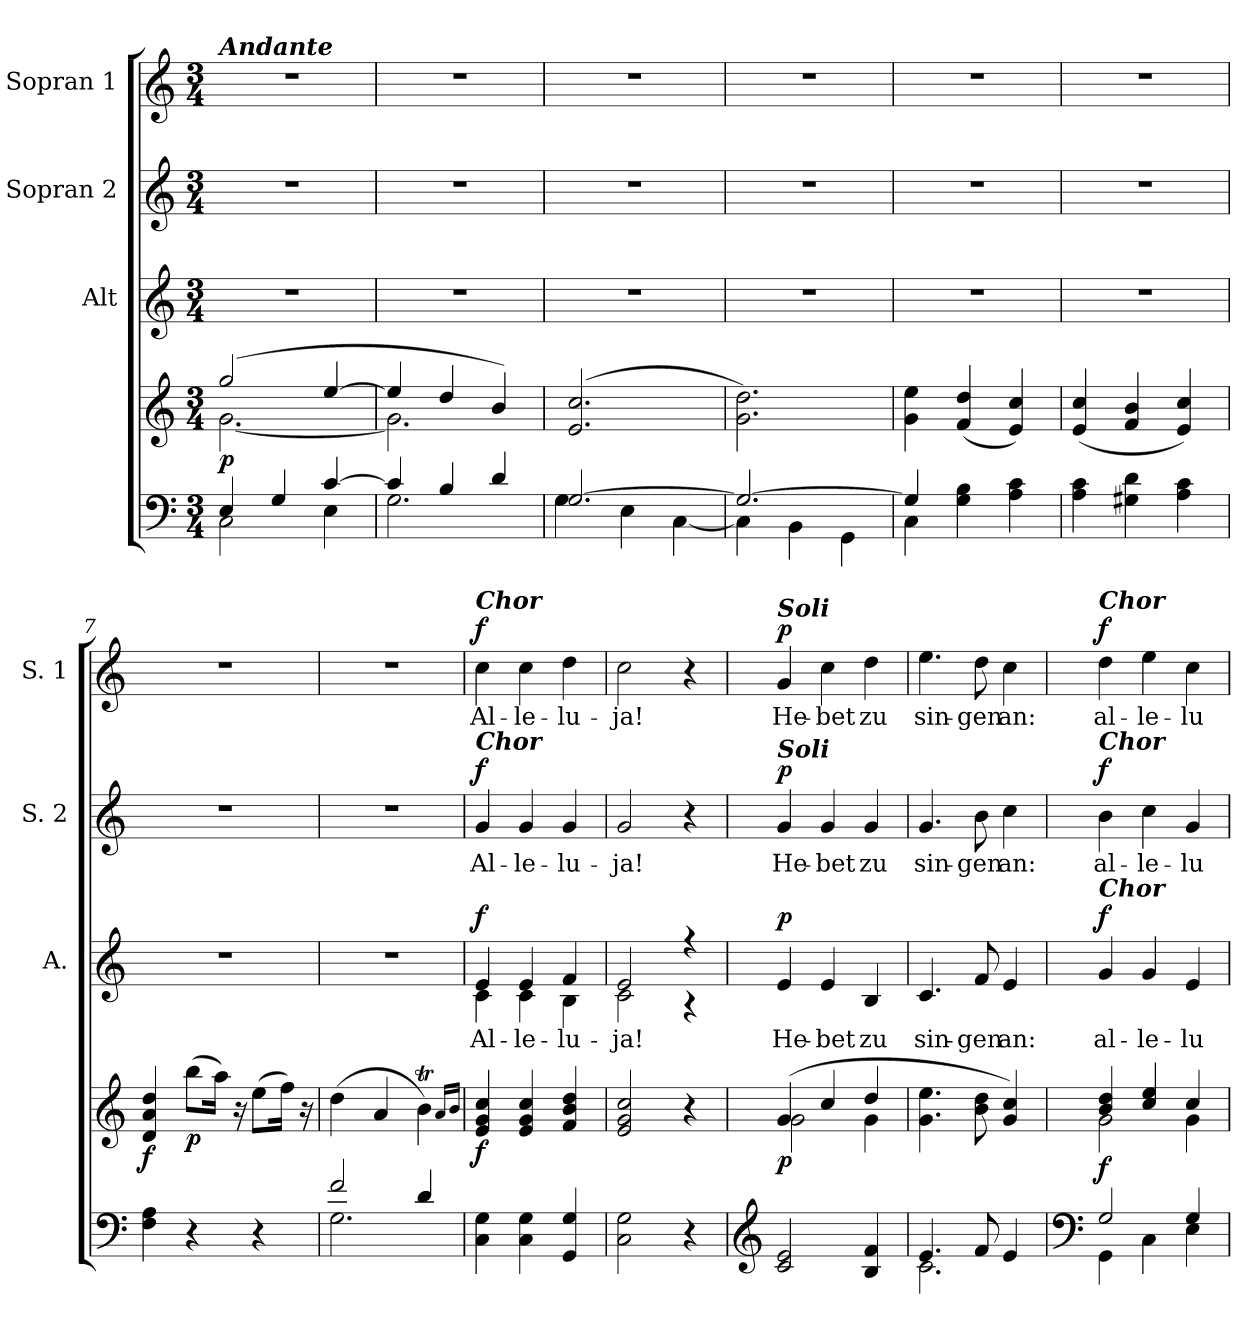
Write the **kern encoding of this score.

**kern	**kern	**dynam	**kern	**text	**dynam	**kern	**text	**dynam	**kern	**text	**dynam
*part4	*part4	*part4	*part3	*part3	*part3	*part2	*part2	*part2	*part1	*part1	*part1
*staff5	*staff4	*staff4/5	*staff3	*staff3	*staff3	*staff2	*staff2	*staff2	*staff1	*staff1	*staff1
*	*	*	*I"Alt	*	*	*I"Sopran 2	*	*	*I"Sopran 1	*	*
*	*	*	*I'A.	*	*	*I'S. 2	*	*	*I'S. 1	*	*
*clefF4	*clefG2	*	*clefG2	*	*	*clefG2	*	*	*clefG2	*	*
*k[]	*k[]	*	*k[]	*	*	*k[]	*	*	*k[]	*	*
*C:	*C:	*	*C:	*	*	*C:	*	*	*C:	*	*
*M3/4	*M3/4	*	*M3/4	*	*	*M3/4	*	*	*M3/4	*	*
=1	=1	=1	=1	=1	=1	=1	=1	=1	=1	=1	=1
*^	*^	*	*	*	*	*	*	*	*	*	*
!	!	!	!	!	!	!	!	!	!	!	!LO:TX:a:Bi:t=Andante	!	!
!	!	!	!	!LO:DY:b	!	!	!	!	!	!	!	!	!
4E/	2C\	(2gg/	[<2.g\	p	2.r	.	.	2.r	.	.	2.r	.	.
4G/	.	.	.	.	.	.	.	.	.	.	.	.	.
[>4c/	4E\	[>4ee/	.	.	.	.	.	.	.	.	.	.	.
=2	=2	=2	=2	=2	=2	=2	=2	=2	=2	=2	=2	=2	=2
4c/]	2.G\	4ee/]	2.g\]	.	2.r	.	.	2.r	.	.	2.r	.	.
4B/	.	4dd/	.	.	.	.	.	.	.	.	.	.	.
4d/	.	4b/)	.	.	.	.	.	.	.	.	.	.	.
*	*	*v	*v	*	*	*	*	*	*	*	*	*	*
=3	=3	=3	=3	=3	=3	=3	=3	=3	=3	=3	=3	=3
[>2.G/	4G\	(2.e/ 2.cc/	.	2.r	.	.	2.r	.	.	2.r	.	.
.	4E\	.	.	.	.	.	.	.	.	.	.	.
.	[<4C\	.	.	.	.	.	.	.	.	.	.	.
=4	=4	=4	=4	=4	=4	=4	=4	=4	=4	=4	=4	=4
2.G/_	4C\]	2.g\ 2.dd\)	.	2.r	.	.	2.r	.	.	2.r	.	.
.	4BB\	.	.	.	.	.	.	.	.	.	.	.
.	4GG\	.	.	.	.	.	.	.	.	.	.	.
=5	=5	=5	=5	=5	=5	=5	=5	=5	=5	=5	=5	=5
4G/]	4C\	4g\ 4ee\	.	2.r	.	.	2.r	.	.	2.r	.	.
4G\ 4B\	2ryy	(<4f/ 4dd/	.	.	.	.	.	.	.	.	.	.
4A\ 4c\	.	4e/ 4cc/)	.	.	.	.	.	.	.	.	.	.
*v	*v	*	*	*	*	*	*	*	*	*	*	*
=6	=6	=6	=6	=6	=6	=6	=6	=6	=6	=6	=6
4A\ 4c\	(<4e/ 4cc/	.	2.r	.	.	2.r	.	.	2.r	.	.
4G#X\ 4d\	4f/ 4b/	.	.	.	.	.	.	.	.	.	.
4A\ 4c\	4e/ 4cc/)	.	.	.	.	.	.	.	.	.	.
=7	=7	=7	=7	=7	=7	=7	=7	=7	=7	=7	=7
!	!	!LO:DY:b	!	!	!	!	!	!	!	!	!
4F\ 4A\	4d/ 4a/ 4dd/	f	2.r	.	.	2.r	.	.	2.r	.	.
!	!	!LO:DY:b	!	!	!	!	!	!	!	!	!
4r	(>8bb\L	p	.	.	.	.	.	.	.	.	.
.	16aa\Jk)	.	.	.	.	.	.	.	.	.	.
.	16r	.	.	.	.	.	.	.	.	.	.
4r	(>8ee\L	.	.	.	.	.	.	.	.	.	.
.	16ff\Jk)	.	.	.	.	.	.	.	.	.	.
.	16r	.	.	.	.	.	.	.	.	.	.
!!LO:LB:g=z
=8	=8	=8	=8	=8	=8	=8	=8	=8	=8	=8	=8
*^	*	*	*	*	*	*	*	*	*	*	*
2f/	2.G\	(>4dd\	.	2.r	.	.	2.r	.	.	2.r	.	.
.	.	4a/	.	.	.	.	.	.	.	.	.	.
4d/	.	4bt\)	.	.	.	.	.	.	.	.	.	.
*v	*v	*	*	*	*	*	*	*	*	*	*	*
.	16qa/LL	.	.	.	.	.	.	.	.	.	.
.	16qb/JJ	.	.	.	.	.	.	.	.	.	.
=9	=9	=9	=9	=9	=9	=9	=9	=9	=9	=9	=9
!	!	!	!	!	!	!	!	!	!LO:TX:a:Bi:t=Chor	!	!
!	!	!	!	!	!	!LO:TX:a:Bi:t=Chor	!	!	!	!	!
!	!	!	!LO:TX:a:Bi:t=Chor	!	!	!	!	!	!	!	!
!	!	!LO:DY:b	!	!LO:LY:b	!LO:DY:a	!	!LO:LY:b	!LO:DY:a	!	!LO:LY:b	!LO:DY:a
*	*	*	*^	*	*	*	*	*	*	*	*
4C\ 4G\	4e/ 4g/ 4cc/	f	4e/	4c\	Al-	f	4g/	Al-	f	4cc\	Al-	f
!	!	!	!	!	!LO:LY:b	!	!	!LO:LY:b	!	!	!LO:LY:b	!
4C\ 4G\	4e/ 4g/ 4cc/	.	4e/	4c\	-le-	.	4g/	-le-	.	4cc\	-le-	.
!	!	!	!	!	!LO:LY:b	!	!	!LO:LY:b	!	!	!LO:LY:b	!
4GG/ 4G/	4f/ 4b/ 4dd/	.	4f/	4B\	-lu-	.	4g/	-lu-	.	4dd\	-lu-	.
=10	=10	=10	=10	=10	=10	=10	=10	=10	=10	=10	=10	=10
!	!	!	!	!	!LO:LY:b	!	!	!LO:LY:b	!	!	!LO:LY:b	!
2C\ 2G\	2e/ 2g/ 2cc/	.	2e/	2c\	-ja!	.	2g/	-ja!	.	2cc\	-ja!	.
4r	4r	.	4r	4r	.	.	4r	.	.	4r	.	.
*	*	*	*v	*v	*	*	*	*	*	*	*	*
=11	=11	=11	=11	=11	=11	=11	=11	=11	=11	=11	=11
*clefG2	*	*	*	*	*	*	*	*	*	*	*
*	*^	*	*^	*	*	*	*	*	*	*	*
!	!	!	!	!	!	!	!	!	!	!	!LO:TX:a:Bi:t=Soli	!	!
!	!	!	!	!	!	!	!	!LO:TX:a:Bi:t=Soli	!	!	!	!	!
!	!	!	!	!LO:TX:a:Bi:t=Soli	!	!	!	!	!	!	!	!	!
!	!	!	!LO:DY:b	!	!	!LO:LY:b	!LO:DY:a	!	!LO:LY:b	!LO:DY:a	!	!LO:LY:b	!LO:DY:a
*	*	*	*	*v	*v	*	*	*	*	*	*	*	*
2c/ 2e/	(4g/	2g\	p	4e/	He-	p	4g/	He-	p	4g/	He-	p
!	!	!	!	!	!LO:LY:b	!	!	!LO:LY:b	!	!	!LO:LY:b	!
.	4cc/	.	.	4e/	-bet	.	4g/	-bet	.	4cc\	-bet	.
!	!	!	!	!	!LO:LY:b	!	!	!LO:LY:b	!	!	!LO:LY:b	!
4B/ 4f/	4dd/	4g\	.	4B/	zu	.	4g/	zu	.	4dd\	zu	.
=12	=12	=12	=12	=12	=12	=12	=12	=12	=12	=12	=12	=12
*^	*	*	*	*	*	*	*	*	*	*	*	*
!	!	!	!	!	!	!LO:LY:b	!	!	!LO:LY:b	!	!	!LO:LY:b	!
*	*	*v	*v	*	*	*	*	*	*	*	*	*	*
4.e/	2.c\	4.g\ 4.ee\	.	4.c/	sin-	.	4.g/	sin-	.	4.ee\	sin-	.
!	!	!	!	!	!LO:LY:b	!	!	!LO:LY:b	!	!	!LO:LY:b	!
8f/	.	8b\ 8dd\	.	8f/	-gen	.	8b\	-gen	.	8dd\	-gen	.
!	!	!	!	!	!LO:LY:b	!	!	!LO:LY:b	!	!	!LO:LY:b	!
4e/	.	4g/ 4cc/)	.	4e/	an:	.	4cc\	an:	.	4cc\	an:	.
=13	=13	=13	=13	=13	=13	=13	=13	=13	=13	=13	=13	=13
*clefF4	*	*	*	*	*	*	*	*	*	*	*	*
*	*	*^	*	*	*	*	*	*	*	*	*	*
!	!	!	!	!	!	!	!	!	!	!	!LO:TX:a:Bi:t=Chor	!	!
!	!	!	!	!	!	!	!	!LO:TX:a:Bi:t=Chor	!	!	!	!	!
!	!	!	!	!	!LO:TX:a:Bi:t=Chor	!	!	!	!	!	!	!	!
!	!	!	!	!LO:DY:b	!	!LO:LY:b	!LO:DY:a	!	!LO:LY:b	!LO:DY:a	!	!LO:LY:b	!LO:DY:a
2G/	4GG\	4b/ 4dd/	2g\	f	4g/	al-	f	4b\	al-	f	4dd\	al-	f
!	!	!	!	!	!	!LO:LY:b	!	!	!LO:LY:b	!	!	!LO:LY:b	!
.	4C\	4cc/ 4ee/	.	.	4g/	-le-	.	4cc\	-le-	.	4ee\	-le-	.
!	!	!	!	!	!	!LO:LY:b	!	!	!LO:LY:b	!	!	!LO:LY:b	!
4G/	4E\	4cc/	4g\	.	4e/	-lu-	.	4g/	-lu-	.	4cc\	-lu-	.
*v	*v	*	*	*	*	*	*	*	*	*	*	*	*
*	*v	*v	*	*	*	*	*	*	*	*	*	*
=	=	=	=	=	=	=	=	=	=	=	=
*-	*-	*-	*-	*-	*-	*-	*-	*-	*-	*-	*-
